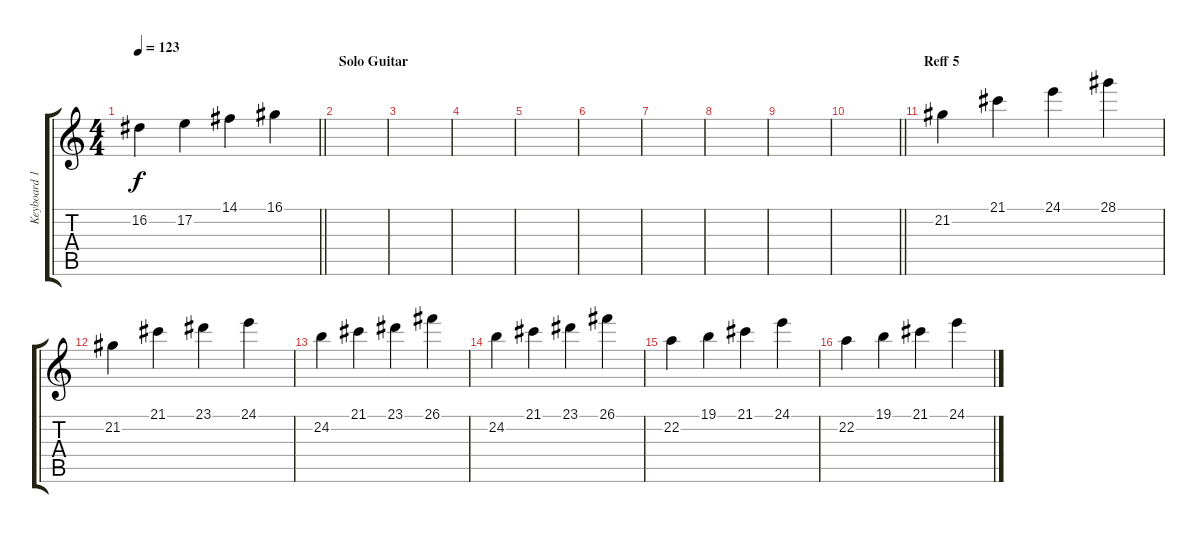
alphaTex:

\track ("Keyboard 1" "Keyboard 1") {instrument sitar}
\staff {score tabs}
\tuning (E4 B3 G3 D3 A2 E2) {hide}
\ts (4 4)
\tempo 123
\clef g2
\barLineRight lightlight
\ks c
16.2.4{dy f} 17.2.4 14.1.4 16.1.4 |
\section ("" "Solo Guitar")
|
|
|
|
|
|
|
|
\barLineRight lightlight
|
\section ("" "Reff 5")
21.2.4{volume 12 balance 8 instrument acousticgrandpiano} 21.1.4 24.1.4 28.1.4 |
21.2.4 21.1.4 23.1.4 24.1.4 |
24.2.4 21.1.4 23.1.4 26.1.4 |
24.2.4 21.1.4 23.1.4 26.1.4 |
22.2.4 19.1.4 21.1.4 24.1.4 |
22.2.4 19.1.4 21.1.4 24.1.4
